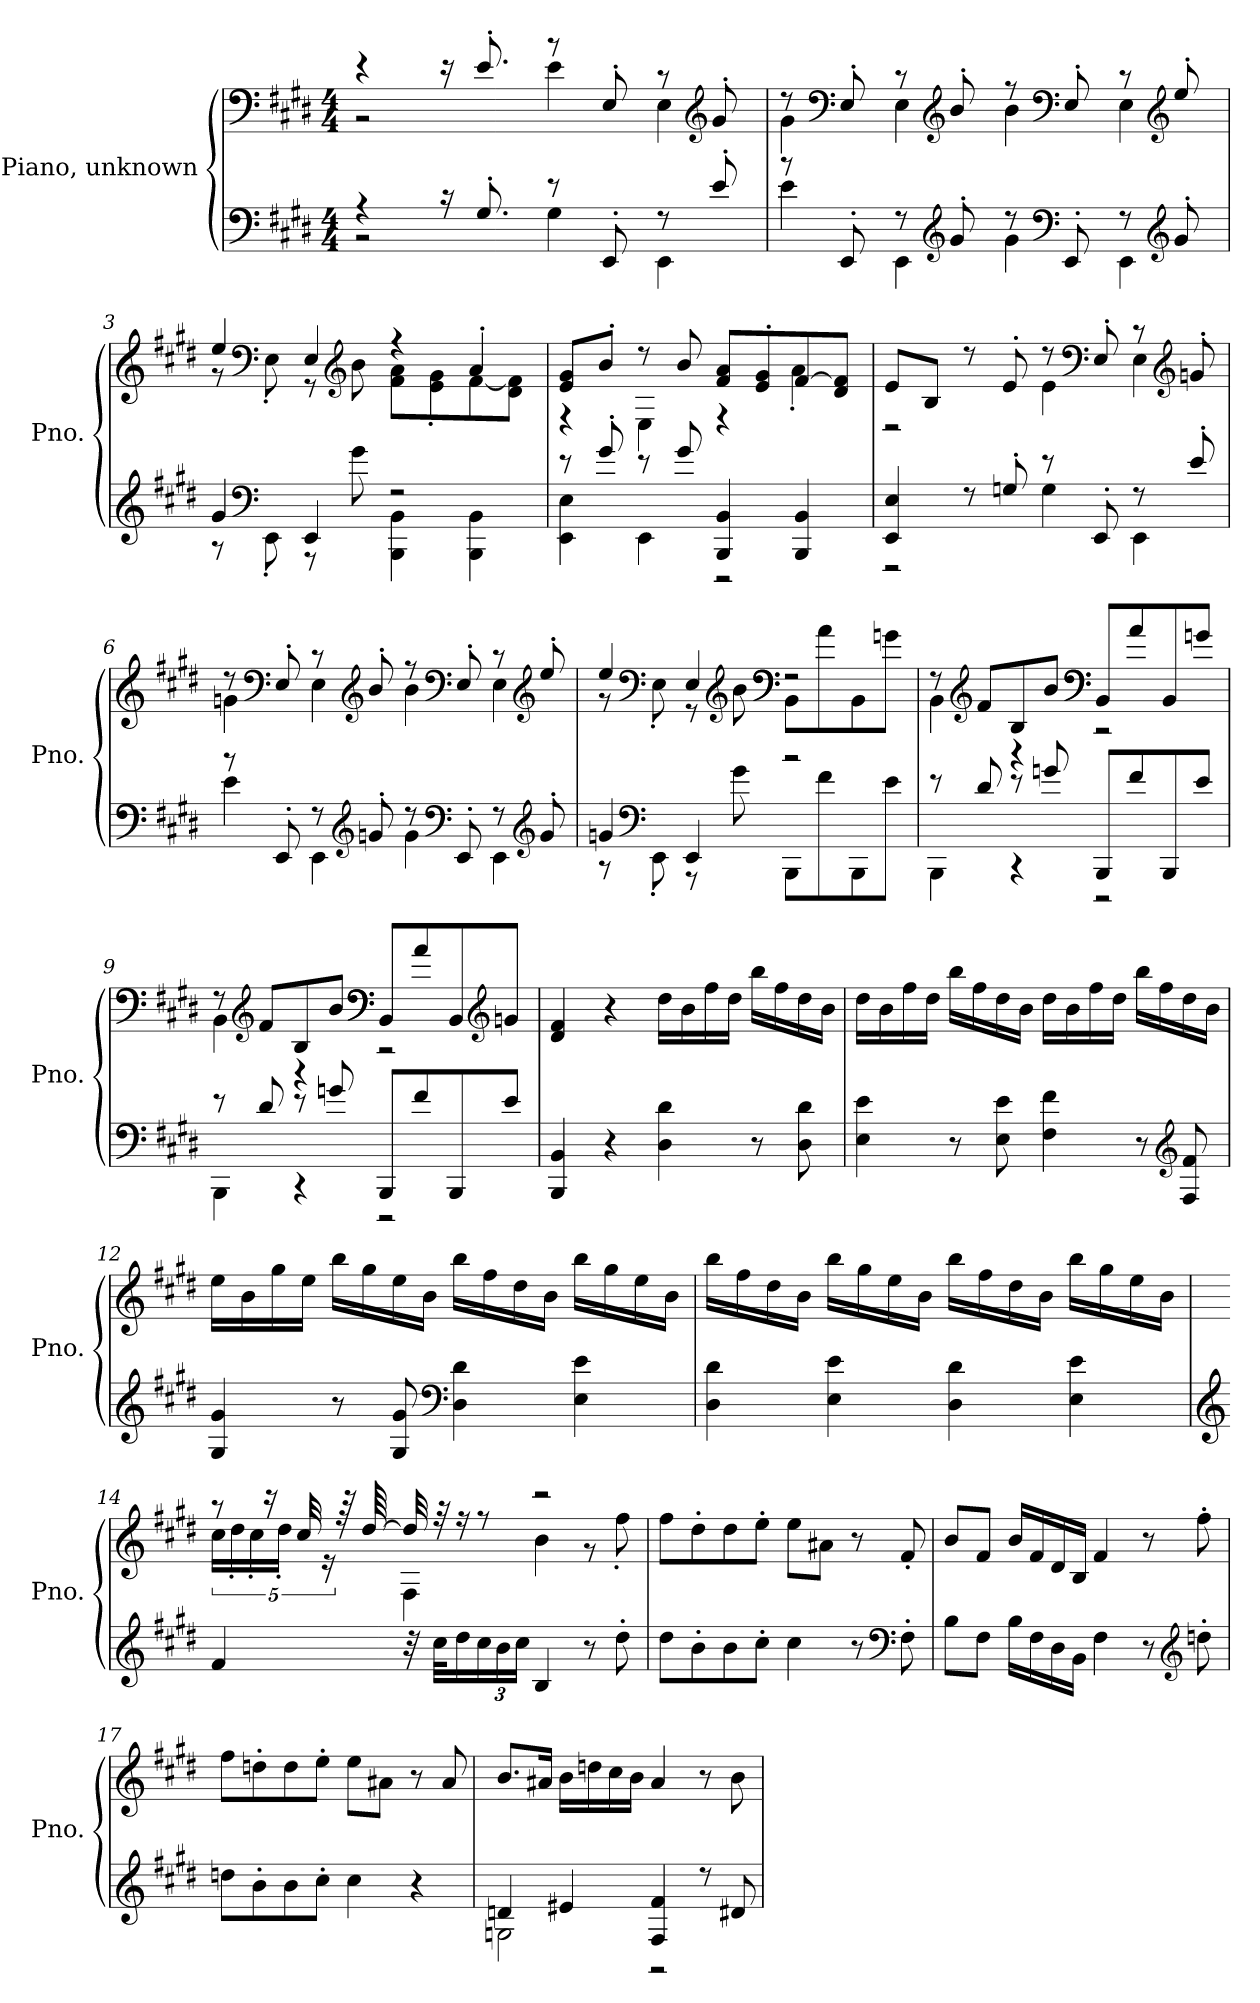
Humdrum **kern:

**kern	**kern
*part1	*part1
*staff2	*staff1
*I"Piano, unknown	*
*I'Pno.	*
*clefF4	*clefF4
*k[f#c#g#d#]	*k[f#c#g#d#]
*M4/4	*M4/4
*MM120	*MM120
=1	=1
*^	*^
4r	2r	4r	2r
16r	.	16r	.
8.G#'/	.	8.e'/	.
8r	4G#\	8r	4e\
8EE'/	.	8E'/	.
8r	4EE\	8r	4E\
*	*	*clefG2	*
8e'/	.	8g#'/	.
=2	=2	=2	=2
8r	4e\	8r	4g#\
*	*	*clefF4	*
8EE'/	.	8E'/	.
8r	4EE\	8r	4E\
*clefG2	*	*clefG2	*
8g#'/	.	8b'/	.
8r	4g#\	8r	4b\
*clefF4	*	*clefF4	*
8EE'/	.	8E'/	.
8r	4EE\	8r	4E\
*clefG2	*	*clefG2	*
8g#'/	.	8ee'/	.
!!LO:LB:g=z	!!
=3	=3	=3	=3
4g#/	8r	4ee/	8r
*clefF4	*	*clefF4	*
.	8EE'\	.	8E'\
4EE/	8r	4E/	8r
*	*	*clefG2	*
.	8g#\	.	8b\
2r	4BBB\ 4BB\	4r	8f#\ 8a\L
.	.	.	8e\' 8g#\'
.	4BBB\ 4BB\	4a'/	[8f#\
.	.	.	8d#\ 8f#\]J
=4	=4	=4	=4
8r	4EE\ 4E\	8e/ 8g#/L	4r
8g#'/	.	8b'/J	.
8r	4EE\	8r	4E\
8g#/	.	8b/	.
4BBB/ 4BB/	2r	8f#/ 8a/L	4r
.	.	8e/' 8g#/'	.
4BBB/ 4BB/	.	[8f#/	4a'\
.	.	8d#/ 8f#/]J	.
=5	=5	=5	=5
4EE/ 4E/	2r	8e/L	2r
.	.	8B/J	.
8r	.	8r	.
8Gn'/	.	8e'/	.
8r	4G\	8r	4e\
*	*	*clefF4	*
8EE'/	.	8E'/	.
8r	4EE\	8r	4E\
*	*	*clefG2	*
8e'/	.	8gn'/	.
!!LO:LB:g=z	!!
=6	=6	=6	=6
8r	4e\	8r	4gn\
*	*	*clefF4	*
8EE'/	.	8E'/	.
8r	4EE\	8r	4E\
*clefG2	*	*clefG2	*
8gn'/	.	8b'/	.
8r	4g\	8r	4b\
*clefF4	*	*clefF4	*
8EE'/	.	8E'/	.
8r	4EE\	8r	4E\
*clefG2	*	*clefG2	*
8g'/	.	8ee'/	.
=7	=7	=7	=7
4gn/	8r	4ee/	8r
*clefF4	*	*clefF4	*
.	8EE'\	.	8E'\
4EE/	8r	4E/	8r
*	*	*clefG2	*
.	8g\	.	8b\
*	*	*clefF4	*
2r	8BBB\L	2r	8BB\L
.	8f#\	.	8a\
.	8BBB\	.	8BB\
.	8e\J	.	8gn\J
!!LO:LB:g=z	!!
=8	=8	=8	=8
8r	4BBB\	8r	4BB\
*	*	*clefG2	*
8d#/	.	8f#/L	.
8r	4r	8B/	4r
8gn/	.	8b/J	.
*	*	*clefF4	*
8BBB/L	2r	8BB/L	2r
8f#/	.	8a/	.
8BBB/	.	8BB/	.
8e/J	.	8gn/J	.
=9	=9	=9	=9
8r	4BBB\	8r	4BB\
*	*	*clefG2	*
8d#/	.	8f#/L	.
8r	4r	8B/	4r
8gn/	.	8b/J	.
*	*	*clefF4	*
8BBB/L	2r	8BB/L	2r
8f#/	.	8a/	.
8BBB/	.	8BB/	.
*	*	*clefG2	*
8e/J	.	8gn/J	.
*v	*v	*	*
*	*v	*v
=10	=10
4BBB/ 4BB/	4d#/ 4f#/
4r	4r
4D#\ 4d#\	16dd#\LL
.	16b\
.	16ff#\
.	16dd#\JJ
8r	16bb\LL
.	16ff#\
8D#\ 8d#\	16dd#\
.	16b\JJ
!!LO:LB:g=z
=11	=11
4E\ 4e\	16dd#\LL
.	16b\
.	16ff#\
.	16dd#\JJ
8r	16bb\LL
.	16ff#\
8E\ 8e\	16dd#\
.	16b\JJ
4F#\ 4f#\	16dd#\LL
.	16b\
.	16ff#\
.	16dd#\JJ
8r	16bb\LL
.	16ff#\
*clefG2	*
8F#/ 8f#/	16dd#\
.	16b\JJ
=12	=12
4G#/ 4g#/	16ee\LL
.	16b\
.	16gg#\
.	16ee\JJ
8r	16bb\LL
.	16gg#\
8G#/ 8g#/	16ee\
.	16b\JJ
*clefF4	*
4D#\ 4d#\	16bb\LL
.	16ff#\
.	16dd#\
.	16b\JJ
4E\ 4e\	16bb\LL
.	16gg#\
.	16ee\
.	16b\JJ
!!LO:LB:g=z
=13	=13
4D#\ 4d#\	16bb\LL
.	16ff#\
.	16dd#\
.	16b\JJ
4E\ 4e\	16bb\LL
.	16gg#\
.	16ee\
.	16b\JJ
4D#\ 4d#\	16bb\LL
.	16ff#\
.	16dd#\
.	16b\JJ
4E\ 4e\	16bb\LL
.	16gg#\
.	16ee\
.	16b\JJ
=14	=14
*clefG2	*
*	*^
4f#/	8r	20cc#\LL
.	.	20dd#'\
.	.	20cc#'\
.	16r	.
.	.	20dd#'\JJ
.	32cc#/	.
.	.	20r
.	64r	.
.	[64dd#/	.
32r	32dd#/]	4F#\
32cc#\KLL	32r	.
16dd#\	16r	.
*Xbrackettup	*	*
24cc#\	8r	.
24b\	.	.
24cc#\JJ	.	.
4B/	2r	4b\
8r	.	8r
8dd#'\	.	8ff#'\
*	*v	*v
!!LO:PB:g=z
=15	=15
8dd#\L	8ff#\L
8b'\	8dd#'\
8b\	8dd#\
8cc#'\J	8ee'\J
4cc#\	8ee\L
.	8a#X\J
8r	8r
*clefF4	*
8F#'\	8f#'/
=16	=16
8B\L	8b/L
8F#\J	8f#/J
16B\LL	16b/LL
16F#\	16f#/
16D#\	16d#/
16BB\JJ	16B/JJ
4F#\	4f#/
8r	8r
*clefG2	*
8ddn'\	8ff#'\
=17	=17
8ddn\L	8ff#\L
8b'\	8ddn'\
8b\	8dd\
8cc#'\J	8ee'\J
4cc#\	8ee\L
.	8a#X\J
4r	8r
.	8a#/
!!LO:LB:g=z
=18	=18
*^	*
4dn/	2Gn\	8.b/L
.	.	16a#X/Jk
4e#X/	.	16b\LL
.	.	16ddn\
.	.	16cc#\
.	.	16b\JJ
4F#/ 4f#/	2r	4a#/
8r	.	8r
8d#X/	.	8b\
*v	*v	*
=	=
*-	*-
